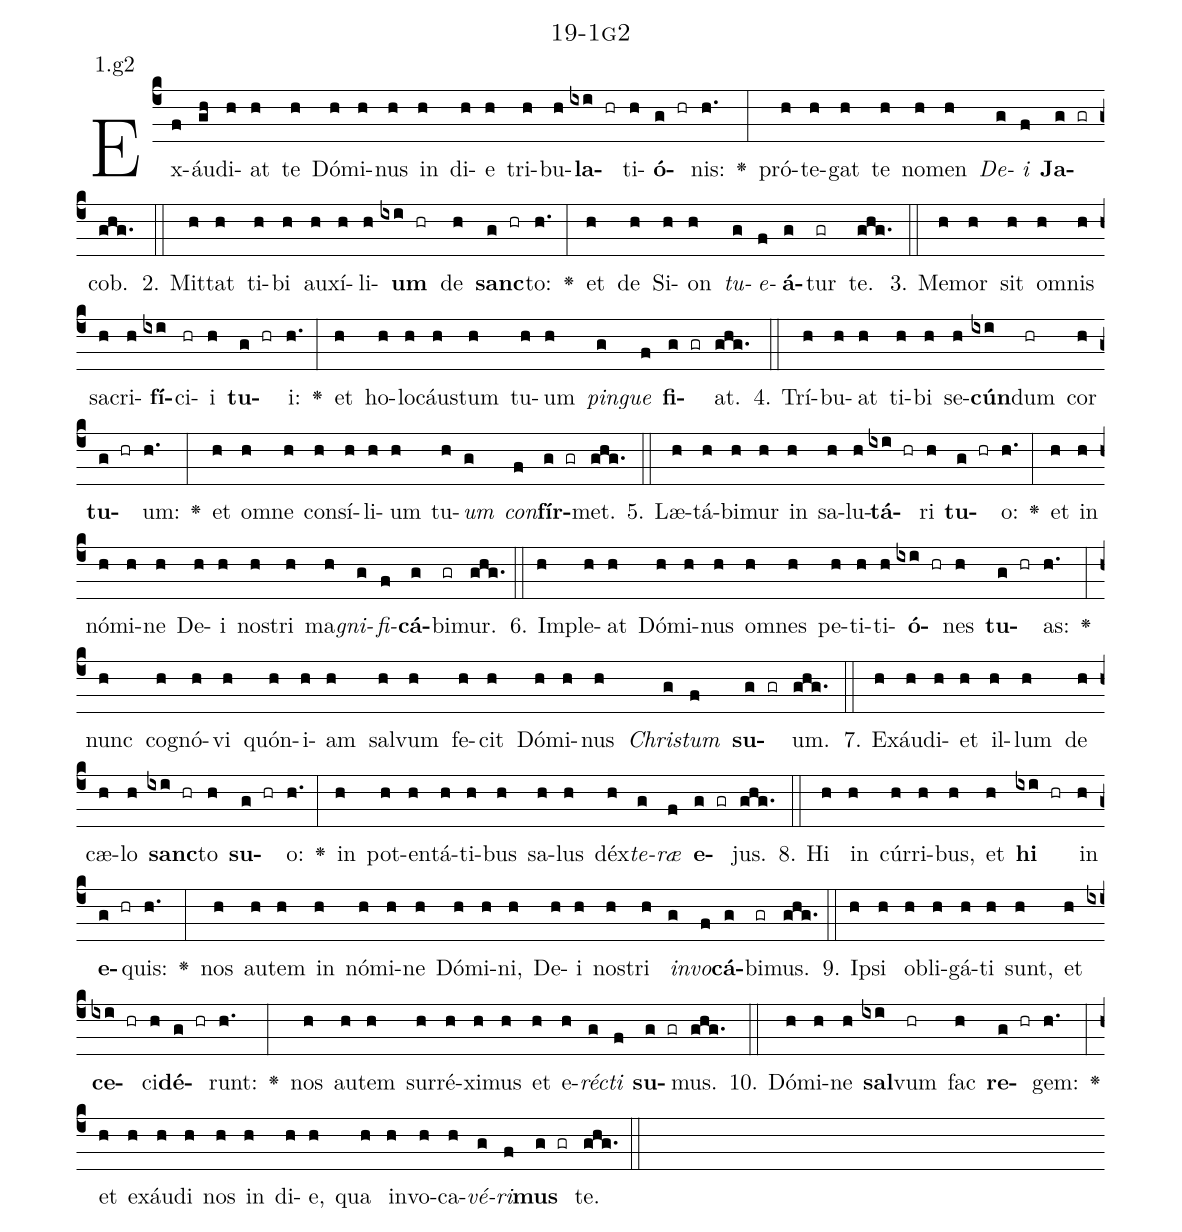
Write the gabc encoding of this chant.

name: 19-1g2;
annotation: 1.g2;
%%
(c4)Ex(f)áu(gh)di(h)at(h) te(h) Dó(h)mi(h)nus(h) in(h) di(h)e(h) tri(h)bu(h)<b>la</b>(ixi hr)ti(h)<b>ó</b>(g hr)nis:(h.) <v>\greheightstar</v>(:) pró(h)te(h)gat(h) te(h) no(h)men(h) <i>De</i>(g)<i>i</i>(f) <b>Ja</b>(g gr)cob.(ghg.) (::)
2. Mit(h)tat(h) ti(h)bi(h) au(h)xí(h)li(h)<b>um</b>(ixi hr) de(h) <b>sanc</b>(g hr)to:(h.) <v>\greheightstar</v>(:) et(h) de(h) Si(h)on(h) <i>tu</i>(g)<i>e</i>(f)<b>á</b>(g)tur(gr) te.(ghg.) (::)
3. Me(h)mor(h) sit(h) om(h)nis(h) sa(h)cri(h)<b>fí</b>(ixi)ci(hr)i(h) <b>tu</b>(g hr)i:(h.) <v>\greheightstar</v>(:) et(h) ho(h)lo(h)cáus(h)tum(h) tu(h)um(h) <i>pin</i>(g)<i>gue</i>(f) <b>fi</b>(g gr)at.(ghg.) (::)
4. Trí(h)bu(h)at(h) ti(h)bi(h) se(h)<b>cún</b>(ixi)dum(hr) cor(h) <b>tu</b>(g hr)um:(h.) <v>\greheightstar</v>(:) et(h) om(h)ne(h) con(h)sí(h)li(h)um(h) tu(h)<i>um</i>(g) <i>con</i>(f)<b>fír</b>(g gr)met.(ghg.) (::)
5. Læ(h)tá(h)bi(h)mur(h) in(h) sa(h)lu(h)<b>tá</b>(ixi hr)ri(h) <b>tu</b>(g hr)o:(h.) <v>\greheightstar</v>(:) et(h) in(h) nó(h)mi(h)ne(h) De(h)i(h) nos(h)tri(h) ma(h)<i>gni</i>(g)<i>fi</i>(f)<b>cá</b>(g)bi(gr)mur.(ghg.) (::)
6. Im(h)ple(h)at(h) Dó(h)mi(h)nus(h) om(h)nes(h) pe(h)ti(h)ti(h)<b>ó</b>(ixi hr)nes(h) <b>tu</b>(g hr)as:(h.) <v>\greheightstar</v>(:) nunc(h) co(h)gnó(h)vi(h) quón(h)i(h)am(h) sal(h)vum(h) fe(h)cit(h) Dó(h)mi(h)nus(h) <i>Chris</i>(g)<i>tum</i>(f) <b>su</b>(g gr)um.(ghg.) (::)
7. Ex(h)áu(h)di(h)et(h) il(h)lum(h) de(h) cæ(h)lo(h) <b>sanc</b>(ixi hr)to(h) <b>su</b>(g hr)o:(h.) <v>\greheightstar</v>(:) in(h) pot(h)en(h)tá(h)ti(h)bus(h) sa(h)lus(h) déx(h)<i>te</i>(g)<i>ræ</i>(f) <b>e</b>(g gr)jus.(ghg.) (::)
8. Hi(h) in(h) cúr(h)ri(h)bus,(h) et(h) <b>hi</b>(ixi hr) in(h) <b>e</b>(g hr)quis:(h.) <v>\greheightstar</v>(:) nos(h) au(h)tem(h) in(h) nó(h)mi(h)ne(h) Dó(h)mi(h)ni,(h) De(h)i(h) nos(h)tri(h) <i>in</i>(g)<i>vo</i>(f)<b>cá</b>(g)bi(gr)mus.(ghg.) (::)
9. Ip(h)si(h) ob(h)li(h)gá(h)ti(h) sunt,(h) et(h) <b>ce</b>(ixi hr)ci(h)<b>dé</b>(g hr)runt:(h.) <v>\greheightstar</v>(:) nos(h) au(h)tem(h) sur(h)ré(h)xi(h)mus(h) et(h) e(h)<i>réc</i>(g)<i>ti</i>(f) <b>su</b>(g gr)mus.(ghg.) (::)
10. Dó(h)mi(h)ne(h) <b>sal</b>(ixi)vum(hr) fac(h) <b>re</b>(g hr)gem:(h.) <v>\greheightstar</v>(:) et(h) ex(h)áu(h)di(h) nos(h) in(h) di(h)e,(h) qua(h) in(h)vo(h)ca(h)<i>vé</i>(g)<i>ri</i>(f)<b>mus</b>(g gr) te.(ghg.) (::)
